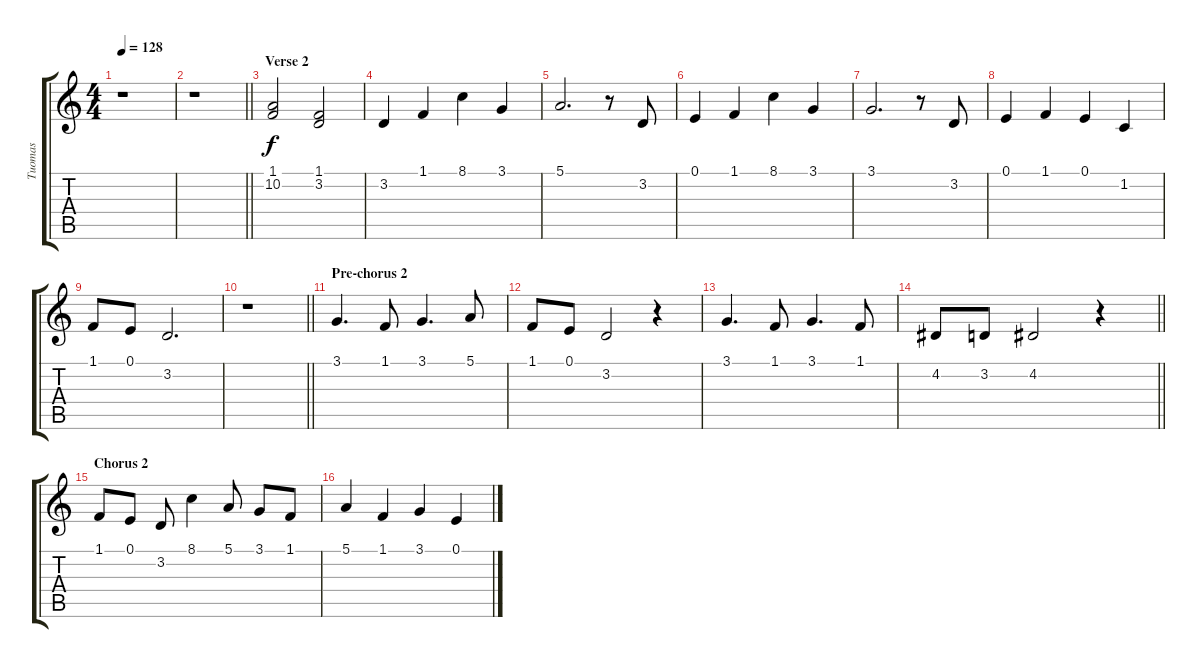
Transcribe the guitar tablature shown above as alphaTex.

\track ("Tuomas" "Tuomas") {instrument acousticgrandpiano}
\staff {score tabs}
\tuning (E4 B3 G3 D3 A2 E2) {hide}
\ts (4 4)
\tempo 128
\clef g2
\ks c
r.1{dy f} |
\barLineRight lightlight
r.1 |
\section ("" "Verse 2")
(1.1 10.2).2{volume 16} (1.1 3.2).2 |
3.2.4 1.1.4 8.1.4 3.1.4 |
5.1.2{d} r.8 3.2.8 |
0.1.4 1.1.4 8.1.4 3.1.4 |
3.1.2{d} r.8 3.2.8 |
0.1.4 1.1.4 0.1.4 1.2.4 |
1.1.8 0.1.8 3.2.2{d} |
\barLineRight lightlight
r.1 |
\section ("" "Pre-chorus 2")
3.1.4{d} 1.1.8 3.1.4{d} 5.1.8 |
1.1.8 0.1.8 3.2.2 r.4 |
3.1.4{d} 1.1.8 3.1.4{d} 1.1.8 |
\barLineRight lightlight
4.2.8 3.2.8 4.2.2 r.4 |
\section ("" "Chorus 2")
1.1.8 0.1.8 3.2.8 8.1.4 5.1.8 3.1.8 1.1.8 |
5.1.4 1.1.4 3.1.4 0.1.4
